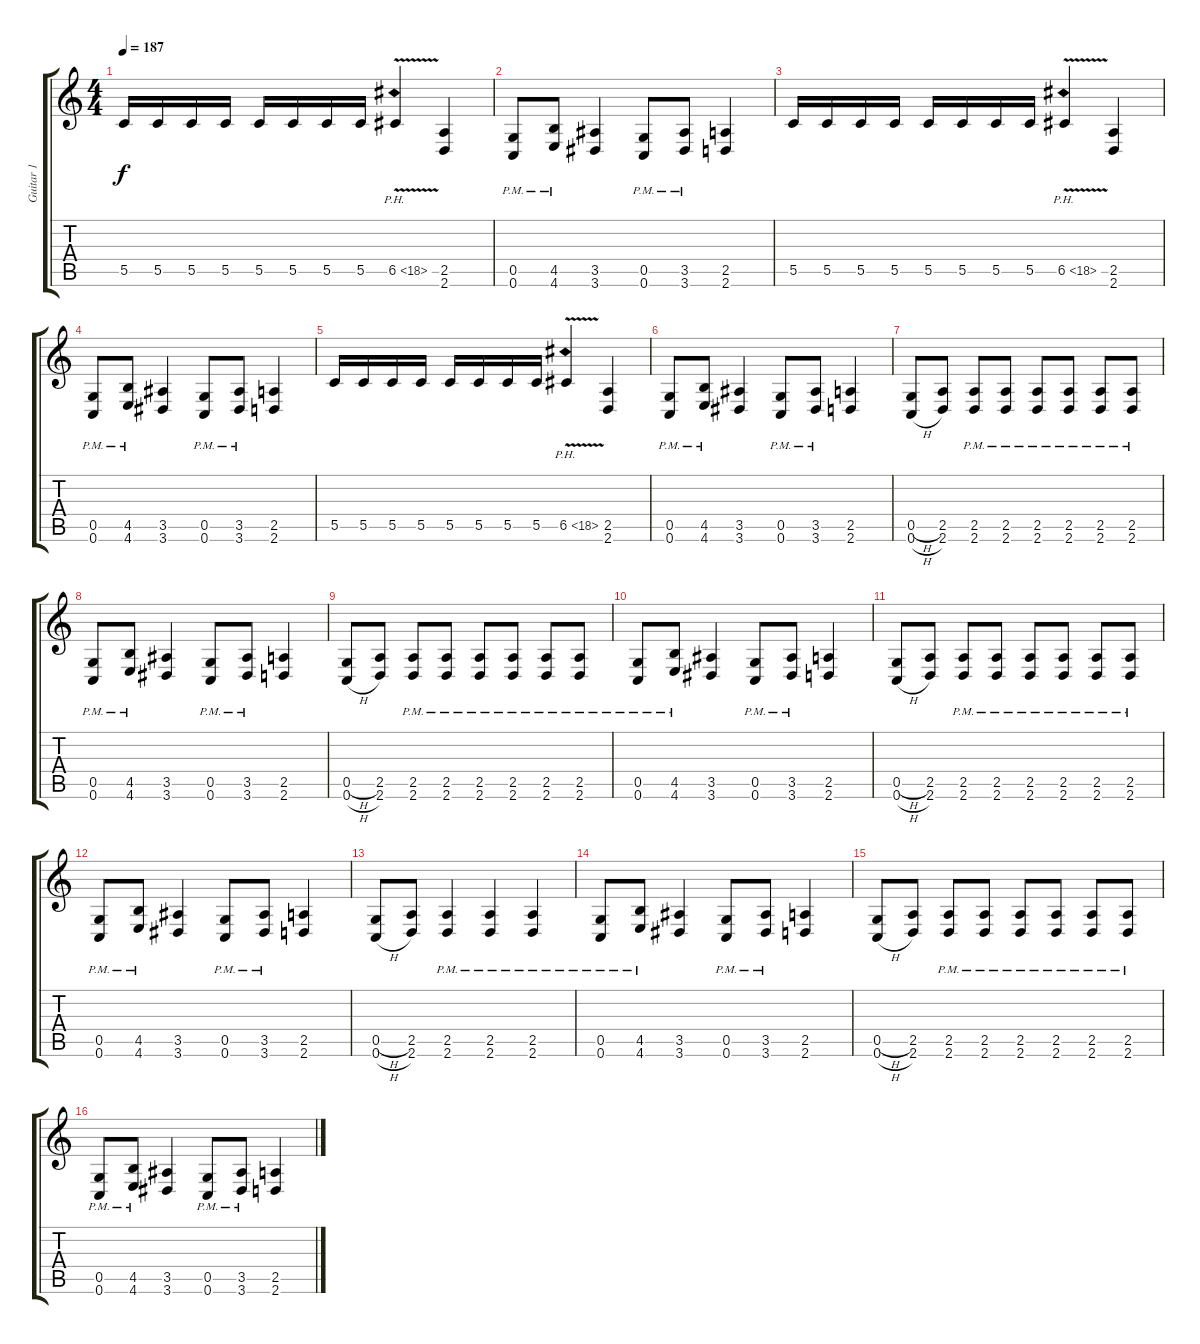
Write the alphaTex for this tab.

\track ("Guitar 1" "Guitar 1") {instrument distortionguitar}
\staff {score tabs}
\tuning (D4 A3 F3 C3 G2 C2) {hide}
\ts (4 4)
\tempo 187
\clef g2
\ks c
5.5.16{dy f} 5.5.16 5.5.16 5.5.16 5.5.16 5.5.16 5.5.16 5.5.16 6.5{ph 12 v}.4 (2.5 2.6).4 |
(0.5{pm} 0.6{pm}).8 (4.5{pm} 4.6{pm}).8 (3.5 3.6).4 (0.5{pm} 0.6{pm}).8 (3.5{pm} 3.6{pm}).8 (2.5 2.6).4 |
5.5.16 5.5.16 5.5.16 5.5.16 5.5.16 5.5.16 5.5.16 5.5.16 6.5{ph 12 v}.4 (2.5 2.6).4 |
(0.5{pm} 0.6{pm}).8 (4.5{pm} 4.6{pm}).8 (3.5 3.6).4 (0.5{pm} 0.6{pm}).8 (3.5{pm} 3.6{pm}).8 (2.5 2.6).4 |
5.5.16 5.5.16 5.5.16 5.5.16 5.5.16 5.5.16 5.5.16 5.5.16 6.5{ph 12 v}.4 (2.5 2.6).4 |
(0.5{pm} 0.6{pm}).8 (4.5{pm} 4.6{pm}).8 (3.5 3.6).4 (0.5{pm} 0.6{pm}).8 (3.5{pm} 3.6{pm}).8 (2.5 2.6).4 |
(0.5{h} 0.6{h}).8 (2.5 2.6).8 (2.5{pm} 2.6{pm}).8 (2.5{pm} 2.6{pm}).8 (2.5{pm} 2.6{pm}).8 (2.5{pm} 2.6{pm}).8 (2.5{pm} 2.6{pm}).8 (2.5{pm} 2.6{pm}).8 |
(0.5{pm} 0.6{pm}).8 (4.5{pm} 4.6{pm}).8 (3.5 3.6).4 (0.5{pm} 0.6{pm}).8 (3.5{pm} 3.6{pm}).8 (2.5 2.6).4 |
(0.5{h} 0.6{h}).8 (2.5 2.6).8 (2.5{pm} 2.6{pm}).8 (2.5{pm} 2.6{pm}).8 (2.5{pm} 2.6{pm}).8 (2.5{pm} 2.6{pm}).8 (2.5{pm} 2.6{pm}).8 (2.5{pm} 2.6{pm}).8 |
(0.5{pm} 0.6{pm}).8 (4.5{pm} 4.6{pm}).8 (3.5 3.6).4 (0.5{pm} 0.6{pm}).8 (3.5{pm} 3.6{pm}).8 (2.5 2.6).4 |
(0.5{h} 0.6{h}).8 (2.5 2.6).8 (2.5{pm} 2.6{pm}).8 (2.5{pm} 2.6{pm}).8 (2.5{pm} 2.6{pm}).8 (2.5{pm} 2.6{pm}).8 (2.5{pm} 2.6{pm}).8 (2.5{pm} 2.6{pm}).8 |
(0.5{pm} 0.6{pm}).8 (4.5{pm} 4.6{pm}).8 (3.5 3.6).4 (0.5{pm} 0.6{pm}).8 (3.5{pm} 3.6{pm}).8 (2.5 2.6).4 |
(0.5{h} 0.6{h}).8 (2.5 2.6).8 (2.5{pm} 2.6{pm}).4 (2.5{pm} 2.6{pm}).4 (2.5{pm} 2.6{pm}).4 |
(0.5{pm} 0.6{pm}).8 (4.5{pm} 4.6{pm}).8 (3.5 3.6).4 (0.5{pm} 0.6{pm}).8 (3.5{pm} 3.6{pm}).8 (2.5 2.6).4 |
(0.5{h} 0.6{h}).8 (2.5 2.6).8 (2.5{pm} 2.6{pm}).8 (2.5{pm} 2.6{pm}).8 (2.5{pm} 2.6{pm}).8 (2.5{pm} 2.6{pm}).8 (2.5{pm} 2.6{pm}).8 (2.5{pm} 2.6{pm}).8 |
(0.5{pm} 0.6{pm}).8 (4.5{pm} 4.6{pm}).8 (3.5 3.6).4 (0.5{pm} 0.6{pm}).8 (3.5{pm} 3.6{pm}).8 (2.5 2.6).4
